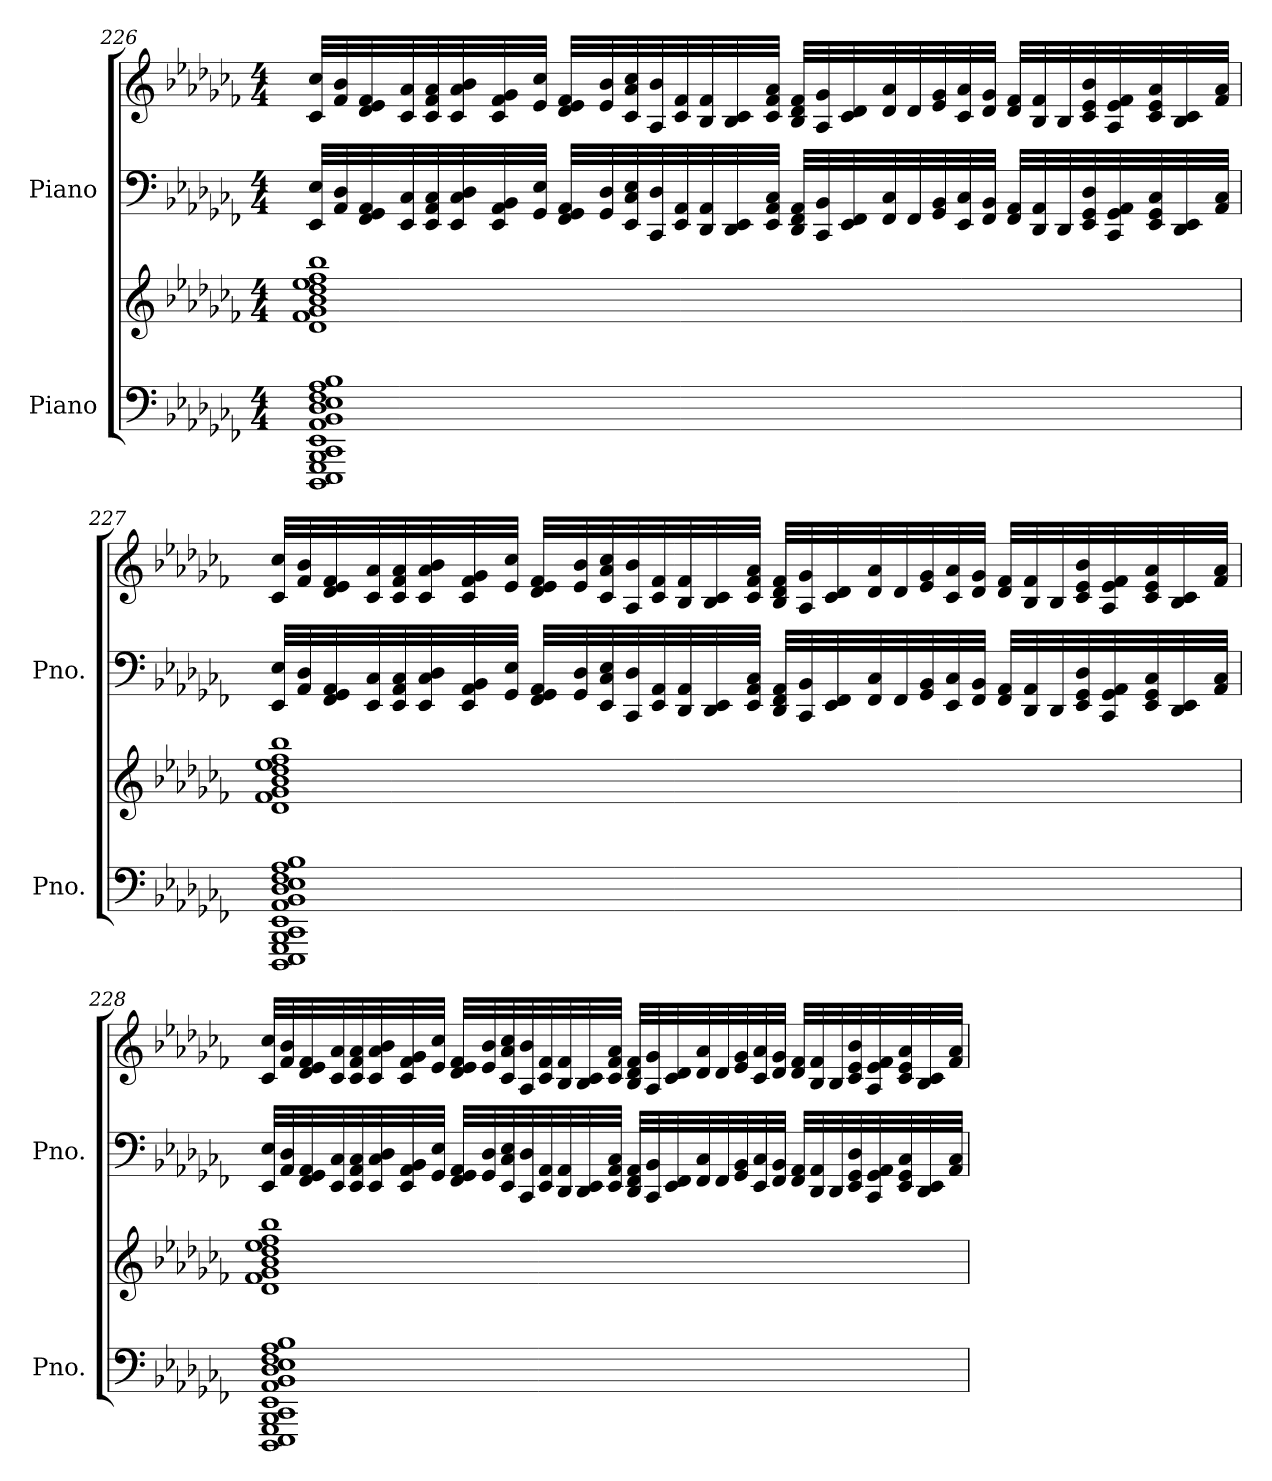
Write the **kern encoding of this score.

**kern	**kern	**kern	**kern
*part2	*part2	*part1	*part1
*staff4	*staff3	*staff2	*staff1
*I"Piano	*	*I"Piano	*
*I'Pno.	*	*I'Pno.	*
!!LO:LB:g=z
*clefF4	*clefG2	*clefF4	*clefG2
*ITrd14c24	*ITrd14c24	*ITrd-21c-36	*ITrd-21c-36
*k[b-e-a-d-g-c-f-]	*k[b-e-a-d-g-c-f-]	*k[b-e-a-d-g-c-f-]	*k[b-e-a-d-g-c-f-]
*M4/4	*M4/4	*M4/4	*M4/4
=226	=226	=226	=226
1DDDDD- 1EEEEE- 1GGGGG- 1BBBBB- 1CCCC- 1EEEE- 1AAAA- 1BBBB- 1DDD- 1EEE- 1FFF- 1AAA- 1BBB-	1DD- 1FF- 1GG- 1BB- 1D- 1E- 1F- 1B-	32ee-/ 32eee-/LLL	32cccc-/ 32ccccc-/LLL
.	.	32aa-/ 32ddd-/	32ffff-/ 32bbbb-/
.	.	32ff-/ 32gg-/ 32aa-/	32dddd-/ 32eeee-/ 32ffff-/
.	.	32ee-/ 32ccc-/	32cccc-/ 32aaaa-/
.	.	32ee-/ 32aa-/ 32ccc-/	32cccc-/ 32ffff-/ 32aaaa-/
.	.	32ee-/ 32ccc-/ 32ddd-/	32cccc-/ 32aaaa-/ 32bbbb-/
.	.	32ee-/ 32aa-/ 32bb-/	32cccc-/ 32ffff-/ 32gggg-/
.	.	32gg-/ 32eee-/JJJ	32eeee-/ 32ccccc-/JJJ
.	.	32ff-/ 32gg-/ 32aa-/LLL	32dddd-/ 32eeee-/ 32ffff-/LLL
.	.	32gg-/ 32ddd-/	32eeee-/ 32bbbb-/
.	.	32ee-/ 32ccc-/ 32eee-/	32cccc-/ 32aaaa-/ 32ccccc-/
.	.	32cc-/ 32ddd-/	32aaa-/ 32bbbb-/
.	.	32ee-/ 32aa-/	32cccc-/ 32ffff-/
.	.	32dd-/ 32aa-/	32bbb-/ 32ffff-/
.	.	32dd-/ 32ee-/	32bbb-/ 32cccc-/
.	.	32ee-/ 32aa-/ 32ccc-/JJJ	32cccc-/ 32ffff-/ 32aaaa-/JJJ
.	.	32dd-/ 32ff-/ 32aa-/LLL	32bbb-/ 32dddd-/ 32ffff-/LLL
.	.	32cc-/ 32bb-/	32aaa-/ 32gggg-/
.	.	32ee-/ 32ff-/	32cccc-/ 32dddd-/
.	.	32ff-/ 32ccc-/	32dddd-/ 32aaaa-/
.	.	32ff-/	32dddd-/
.	.	32gg-/ 32bb-/	32eeee-/ 32gggg-/
.	.	32ee-/ 32ccc-/	32cccc-/ 32aaaa-/
.	.	32ff-/ 32bb-/JJJ	32dddd-/ 32gggg-/JJJ
.	.	32ff-/ 32aa-/LLL	32dddd-/ 32ffff-/LLL
.	.	32dd-/ 32aa-/	32bbb-/ 32ffff-/
.	.	32dd-/	32bbb-/
.	.	32ee-/ 32gg-/ 32ddd-/	32cccc-/ 32eeee-/ 32bbbb-/
.	.	32cc-/ 32gg-/ 32aa-/	32aaa-/ 32eeee-/ 32ffff-/
.	.	32ee-/ 32gg-/ 32ccc-/	32cccc-/ 32eeee-/ 32aaaa-/
.	.	32dd-/ 32ee-/	32bbb-/ 32cccc-/
.	.	32aa-/ 32ccc-/JJJ	32ffff-/ 32aaaa-/JJJ
!!LO:LB:g=z
=227	=227	=227	=227
1DDDDD- 1EEEEE- 1GGGGG- 1BBBBB- 1CCCC- 1EEEE- 1AAAA- 1BBBB- 1DDD- 1EEE- 1FFF- 1AAA- 1BBB-	1DD- 1FF- 1GG- 1BB- 1D- 1E- 1F- 1B-	32ee-/ 32eee-/LLL	32cccc-/ 32ccccc-/LLL
.	.	32aa-/ 32ddd-/	32ffff-/ 32bbbb-/
.	.	32ff-/ 32gg-/ 32aa-/	32dddd-/ 32eeee-/ 32ffff-/
.	.	32ee-/ 32ccc-/	32cccc-/ 32aaaa-/
.	.	32ee-/ 32aa-/ 32ccc-/	32cccc-/ 32ffff-/ 32aaaa-/
.	.	32ee-/ 32ccc-/ 32ddd-/	32cccc-/ 32aaaa-/ 32bbbb-/
.	.	32ee-/ 32aa-/ 32bb-/	32cccc-/ 32ffff-/ 32gggg-/
.	.	32gg-/ 32eee-/JJJ	32eeee-/ 32ccccc-/JJJ
.	.	32ff-/ 32gg-/ 32aa-/LLL	32dddd-/ 32eeee-/ 32ffff-/LLL
.	.	32gg-/ 32ddd-/	32eeee-/ 32bbbb-/
.	.	32ee-/ 32ccc-/ 32eee-/	32cccc-/ 32aaaa-/ 32ccccc-/
.	.	32cc-/ 32ddd-/	32aaa-/ 32bbbb-/
.	.	32ee-/ 32aa-/	32cccc-/ 32ffff-/
.	.	32dd-/ 32aa-/	32bbb-/ 32ffff-/
.	.	32dd-/ 32ee-/	32bbb-/ 32cccc-/
.	.	32ee-/ 32aa-/ 32ccc-/JJJ	32cccc-/ 32ffff-/ 32aaaa-/JJJ
.	.	32dd-/ 32ff-/ 32aa-/LLL	32bbb-/ 32dddd-/ 32ffff-/LLL
.	.	32cc-/ 32bb-/	32aaa-/ 32gggg-/
.	.	32ee-/ 32ff-/	32cccc-/ 32dddd-/
.	.	32ff-/ 32ccc-/	32dddd-/ 32aaaa-/
.	.	32ff-/	32dddd-/
.	.	32gg-/ 32bb-/	32eeee-/ 32gggg-/
.	.	32ee-/ 32ccc-/	32cccc-/ 32aaaa-/
.	.	32ff-/ 32bb-/JJJ	32dddd-/ 32gggg-/JJJ
.	.	32ff-/ 32aa-/LLL	32dddd-/ 32ffff-/LLL
.	.	32dd-/ 32aa-/	32bbb-/ 32ffff-/
.	.	32dd-/	32bbb-/
.	.	32ee-/ 32gg-/ 32ddd-/	32cccc-/ 32eeee-/ 32bbbb-/
.	.	32cc-/ 32gg-/ 32aa-/	32aaa-/ 32eeee-/ 32ffff-/
.	.	32ee-/ 32gg-/ 32ccc-/	32cccc-/ 32eeee-/ 32aaaa-/
.	.	32dd-/ 32ee-/	32bbb-/ 32cccc-/
.	.	32aa-/ 32ccc-/JJJ	32ffff-/ 32aaaa-/JJJ
!!LO:PB:g=z
=228	=228	=228	=228
1DDDDD- 1EEEEE- 1GGGGG- 1BBBBB- 1CCCC- 1EEEE- 1AAAA- 1BBBB- 1DDD- 1EEE- 1FFF- 1AAA- 1BBB-	1DD- 1FF- 1GG- 1BB- 1D- 1E- 1F- 1B-	32ee-/ 32eee-/LLL	32cccc-/ 32ccccc-/LLL
.	.	32aa-/ 32ddd-/	32ffff-/ 32bbbb-/
.	.	32ff-/ 32gg-/ 32aa-/	32dddd-/ 32eeee-/ 32ffff-/
.	.	32ee-/ 32ccc-/	32cccc-/ 32aaaa-/
.	.	32ee-/ 32aa-/ 32ccc-/	32cccc-/ 32ffff-/ 32aaaa-/
.	.	32ee-/ 32ccc-/ 32ddd-/	32cccc-/ 32aaaa-/ 32bbbb-/
.	.	32ee-/ 32aa-/ 32bb-/	32cccc-/ 32ffff-/ 32gggg-/
.	.	32gg-/ 32eee-/JJJ	32eeee-/ 32ccccc-/JJJ
.	.	32ff-/ 32gg-/ 32aa-/LLL	32dddd-/ 32eeee-/ 32ffff-/LLL
.	.	32gg-/ 32ddd-/	32eeee-/ 32bbbb-/
.	.	32ee-/ 32ccc-/ 32eee-/	32cccc-/ 32aaaa-/ 32ccccc-/
.	.	32cc-/ 32ddd-/	32aaa-/ 32bbbb-/
.	.	32ee-/ 32aa-/	32cccc-/ 32ffff-/
.	.	32dd-/ 32aa-/	32bbb-/ 32ffff-/
.	.	32dd-/ 32ee-/	32bbb-/ 32cccc-/
.	.	32ee-/ 32aa-/ 32ccc-/JJJ	32cccc-/ 32ffff-/ 32aaaa-/JJJ
.	.	32dd-/ 32ff-/ 32aa-/LLL	32bbb-/ 32dddd-/ 32ffff-/LLL
.	.	32cc-/ 32bb-/	32aaa-/ 32gggg-/
.	.	32ee-/ 32ff-/	32cccc-/ 32dddd-/
.	.	32ff-/ 32ccc-/	32dddd-/ 32aaaa-/
.	.	32ff-/	32dddd-/
.	.	32gg-/ 32bb-/	32eeee-/ 32gggg-/
.	.	32ee-/ 32ccc-/	32cccc-/ 32aaaa-/
.	.	32ff-/ 32bb-/JJJ	32dddd-/ 32gggg-/JJJ
.	.	32ff-/ 32aa-/LLL	32dddd-/ 32ffff-/LLL
.	.	32dd-/ 32aa-/	32bbb-/ 32ffff-/
.	.	32dd-/	32bbb-/
.	.	32ee-/ 32gg-/ 32ddd-/	32cccc-/ 32eeee-/ 32bbbb-/
.	.	32cc-/ 32gg-/ 32aa-/	32aaa-/ 32eeee-/ 32ffff-/
.	.	32ee-/ 32gg-/ 32ccc-/	32cccc-/ 32eeee-/ 32aaaa-/
.	.	32dd-/ 32ee-/	32bbb-/ 32cccc-/
.	.	32aa-/ 32ccc-/JJJ	32ffff-/ 32aaaa-/JJJ
=	=	=	=
*-	*-	*-	*-
